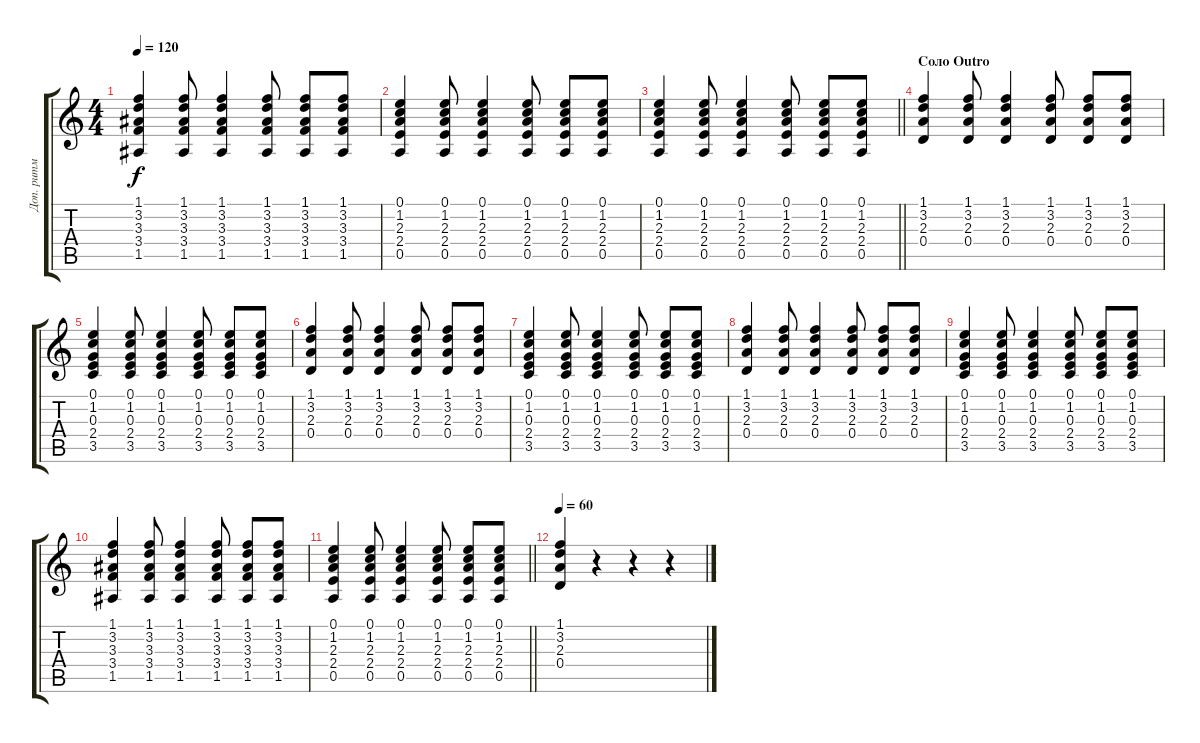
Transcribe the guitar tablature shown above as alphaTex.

\track ("Доп. ритм гитара" "Доп. ритм ") {instrument acousticguitarsteel}
\staff {score tabs}
\tuning (E4 B3 G3 D3 A2 E2) {hide}
\ts (4 4)
\tempo 120
\clef g2
\ks c
(1.1 3.2 3.3 3.4 1.5).4{dy f} (1.1 3.2 3.3 3.4 1.5).8 (1.1 3.2 3.3 3.4 1.5).4 (1.1 3.2 3.3 3.4 1.5).8 (1.1 3.2 3.3 3.4 1.5).8 (1.1 3.2 3.3 3.4 1.5).8 |
(0.1 1.2 2.3 2.4 0.5).4 (0.1 1.2 2.3 2.4 0.5).8 (0.1 1.2 2.3 2.4 0.5).4 (0.1 1.2 2.3 2.4 0.5).8 (0.1 1.2 2.3 2.4 0.5).8 (0.1 1.2 2.3 2.4 0.5).8 |
\barLineRight lightlight
(0.1 1.2 2.3 2.4 0.5).4 (0.1 1.2 2.3 2.4 0.5).8 (0.1 1.2 2.3 2.4 0.5).4 (0.1 1.2 2.3 2.4 0.5).8 (0.1 1.2 2.3 2.4 0.5).8 (0.1 1.2 2.3 2.4 0.5).8 |
\section ("" "Соло Outro")
(1.1 3.2 2.3 0.4).4 (1.1 3.2 2.3 0.4).8 (1.1 3.2 2.3 0.4).4 (1.1 3.2 2.3 0.4).8 (1.1 3.2 2.3 0.4).8 (1.1 3.2 2.3 0.4).8 |
(0.1 1.2 0.3 2.4 3.5).4 (0.1 1.2 0.3 2.4 3.5).8 (0.1 1.2 0.3 2.4 3.5).4 (0.1 1.2 0.3 2.4 3.5).8 (0.1 1.2 0.3 2.4 3.5).8 (0.1 1.2 0.3 2.4 3.5).8 |
(1.1 3.2 2.3 0.4).4 (1.1 3.2 2.3 0.4).8 (1.1 3.2 2.3 0.4).4 (1.1 3.2 2.3 0.4).8 (1.1 3.2 2.3 0.4).8 (1.1 3.2 2.3 0.4).8 |
(0.1 1.2 0.3 2.4 3.5).4 (0.1 1.2 0.3 2.4 3.5).8 (0.1 1.2 0.3 2.4 3.5).4 (0.1 1.2 0.3 2.4 3.5).8 (0.1 1.2 0.3 2.4 3.5).8 (0.1 1.2 0.3 2.4 3.5).8 |
(1.1 3.2 2.3 0.4).4 (1.1 3.2 2.3 0.4).8 (1.1 3.2 2.3 0.4).4 (1.1 3.2 2.3 0.4).8 (1.1 3.2 2.3 0.4).8 (1.1 3.2 2.3 0.4).8 |
(0.1 1.2 0.3 2.4 3.5).4 (0.1 1.2 0.3 2.4 3.5).8 (0.1 1.2 0.3 2.4 3.5).4 (0.1 1.2 0.3 2.4 3.5).8 (0.1 1.2 0.3 2.4 3.5).8 (0.1 1.2 0.3 2.4 3.5).8 |
(1.1 3.2 3.3 3.4 1.5).4 (1.1 3.2 3.3 3.4 1.5).8 (1.1 3.2 3.3 3.4 1.5).4 (1.1 3.2 3.3 3.4 1.5).8 (1.1 3.2 3.3 3.4 1.5).8 (1.1 3.2 3.3 3.4 1.5).8 |
\barLineRight lightlight
(0.1 1.2 2.3 2.4 0.5).4 (0.1 1.2 2.3 2.4 0.5).8 (0.1 1.2 2.3 2.4 0.5).4 (0.1 1.2 2.3 2.4 0.5).8 (0.1 1.2 2.3 2.4 0.5).8 (0.1 1.2 2.3 2.4 0.5).8 |
\tempo 60
(1.1 3.2 2.3 0.4).4 r.4 r.4 r.4
